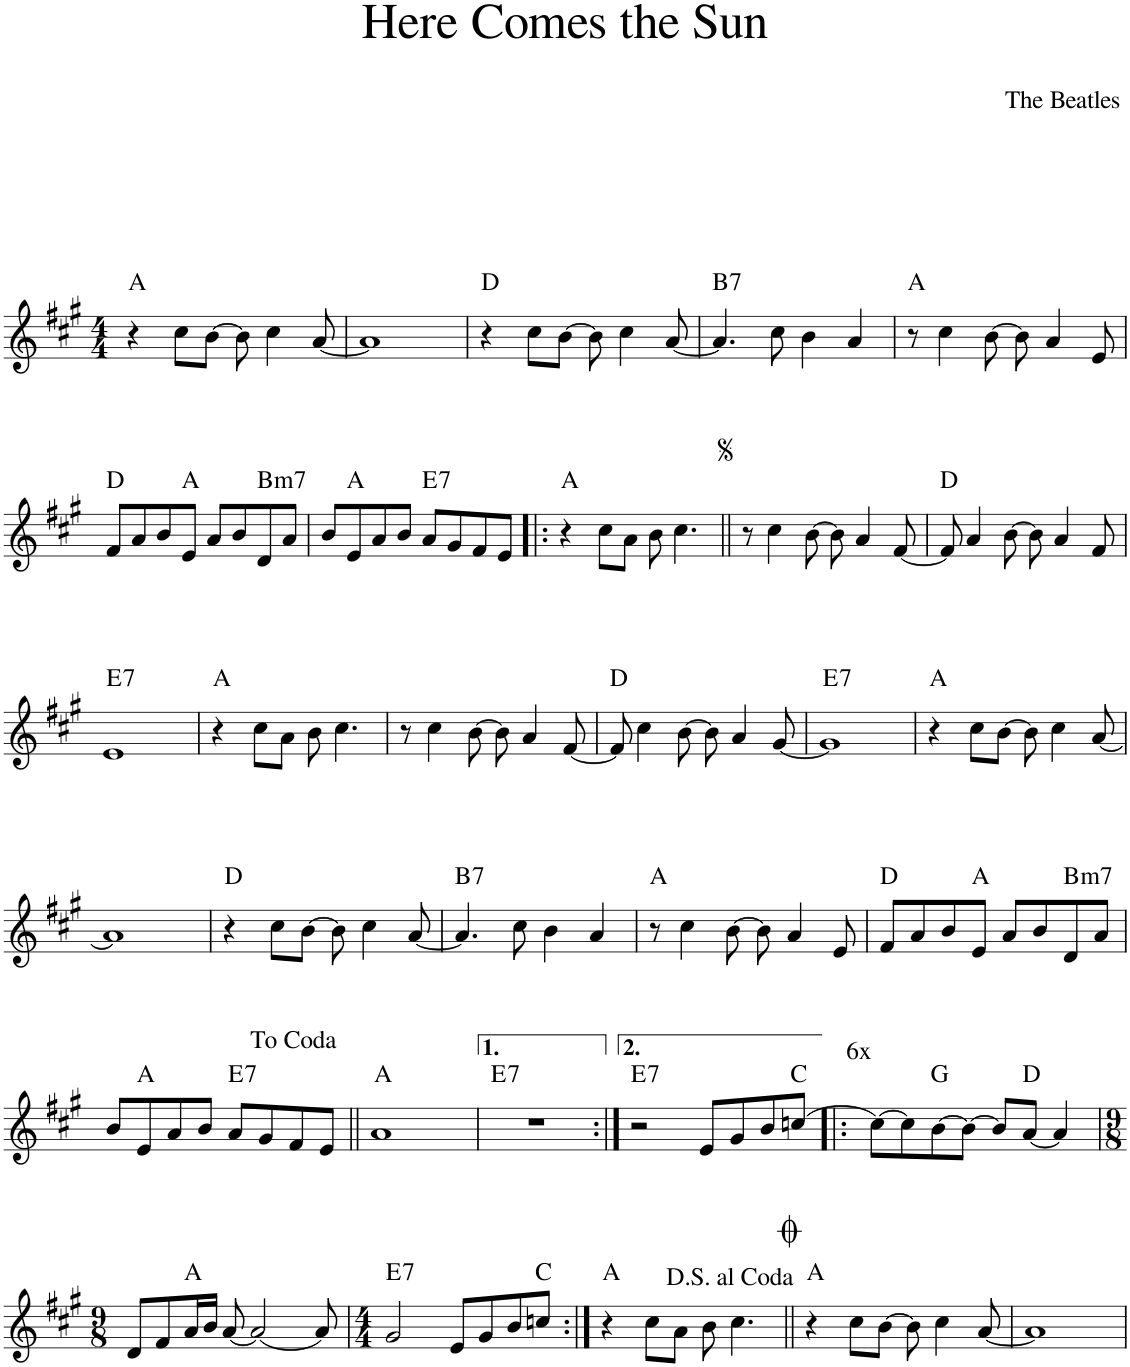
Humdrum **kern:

**kern	**harte
*part1	*part1
*staff1	*
*I"Piano	*
*I'Pno.	*
*clefG2	*
*k[f#c#g#]	*
*M4/4	*
=1	=1
4r	A:maj
8cc#\L	.
[8b\J	.
8b\]	.
4cc#\	.
[8a/	.
=2	=2
1a]	.
=3	=3
4r	D:maj
8cc#\L	.
[8b\J	.
8b\]	.
4cc#\	.
[8a/	.
=4	=4
!	!LO:H:kt=7
4.a/]	B:7
8cc#\	.
4b\	.
4a/	.
=5	=5
8r	A:maj
4cc#\	.
[8b\	.
8b\]	.
4a/	.
8e/	.
!!LO:LB:g=z
=6	=6
8f#/L	D:maj
8a/	.
8b/	.
8e/J	A:maj
8a/L	.
8b/	.
!	!LO:H:kt=m7
8d/	B:min7
8a/J	.
=7	=7
8b/L	.
8e/	A:maj
8a/	.
8b/J	.
!	!LO:H:kt=7
8a/L	E:7
8g#/	.
8f#/	.
8e/J	.
=8!|:	=8!|:
4r	A:maj
8cc#\L	.
8a\J	.
8b\	.
4.cc#\	.
=9||	=9||
8r	.
4cc#\	.
[8b\	.
8b\]	.
4a/	.
[8f#/	.
=10	=10
8f#/]	D:maj
4a/	.
[8b\	.
8b\]	.
4a/	.
8f#/	.
!!LO:LB:g=z
=11	=11
!	!LO:H:kt=7
1e	E:7
=12	=12
4r	A:maj
8cc#\L	.
8a\J	.
8b\	.
4.cc#\	.
=13	=13
8r	.
4cc#\	.
[8b\	.
8b\]	.
4a/	.
[8f#/	.
=14	=14
8f#/]	D:maj
4cc#\	.
[8b\	.
8b\]	.
4a/	.
[8g#/	.
=15	=15
!	!LO:H:kt=7
1g#]	E:7
=16	=16
4r	A:maj
8cc#\L	.
[8b\J	.
8b\]	.
4cc#\	.
[8a/	.
!!LO:LB:g=z
=17	=17
1a]	.
=18	=18
4r	D:maj
8cc#\L	.
[8b\J	.
8b\]	.
4cc#\	.
[8a/	.
=19	=19
!	!LO:H:kt=7
4.a/]	B:7
8cc#\	.
4b\	.
4a/	.
=20	=20
8r	A:maj
4cc#\	.
[8b\	.
8b\]	.
4a/	.
8e/	.
=21	=21
8f#/L	D:maj
8a/	.
8b/	.
8e/J	A:maj
8a/L	.
8b/	.
!	!LO:H:kt=m7
8d/	B:min7
8a/J	.
!!LO:LB:g=z
=22	=22
8b/L	.
8e/	A:maj
8a/	.
8b/J	.
!	!LO:H:kt=7
8a/L	E:7
8g#/	.
8f#/	.
8e/J	.
=23||	=23||
1a	A:maj
=24	=24
!	!LO:H:kt=7
1r	E:7
=25:|!	=25:|!
!	!LO:H:kt=7
2r	E:7
8e/L	.
8g#/	.
8b/	.
[8ccn/J	C:maj
=26!|:	=26!|:
!	!LO:H:kt=6x
8cc\L_	N
8cc\]	.
[8b\	G:maj
8b\J_	.
8b/L]	.
[8a/J	D:maj
4a/]	.
!!LO:LB:g=z
=27	=27
*M9/8	*
8d/L	.
8f#/	.
16a/L	A:maj
16b/JJ	.
[8a/	.
2a/_	.
8a/]	.
=28	=28
*M4/4	*
!	!LO:H:kt=7
2g#/	E:7
8e/L	.
8g#/	.
8b/	.
8ccn/J	C:maj
=29:|!	=29:|!
4r	A:maj
8cc#\L	.
8a\J	.
8b\	.
4.cc#\	.
=30||	=30||
4r	A:maj
8cc#\L	.
[8b\J	.
8b\]	.
4cc#\	.
[8a/	.
=31	=31
1a]	.
=	=
*-	*-
